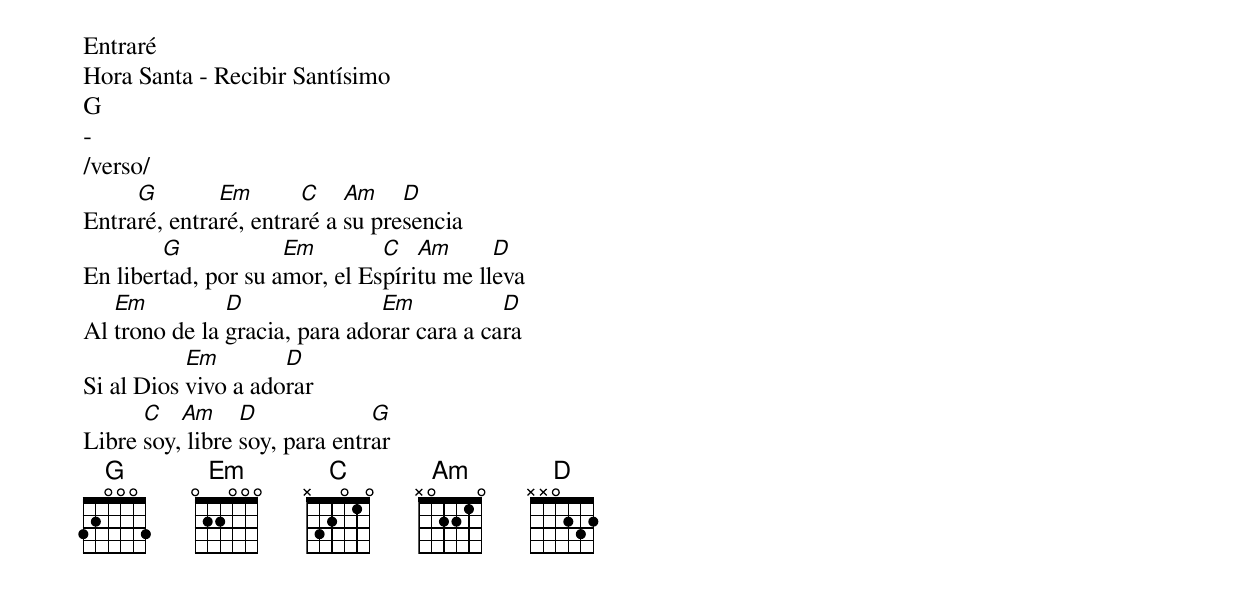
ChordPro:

Entraré
Hora Santa - Recibir Santísimo
G
-
/verso/
Entra[G]ré, entra[Em]ré, entra[C]ré a [Am]su pre[D]sencia
En liber[G]tad, por su a[Em]mor, el Es[C]píri[Am]tu me ll[D]eva
Al [Em]trono de la [D]gracia, para ado[Em]rar cara a ca[D]ra
Si al Dios [Em]vivo a ado[D]rar
Libre [C]soy,[Am] libre [D]soy, para entr[G]ar
